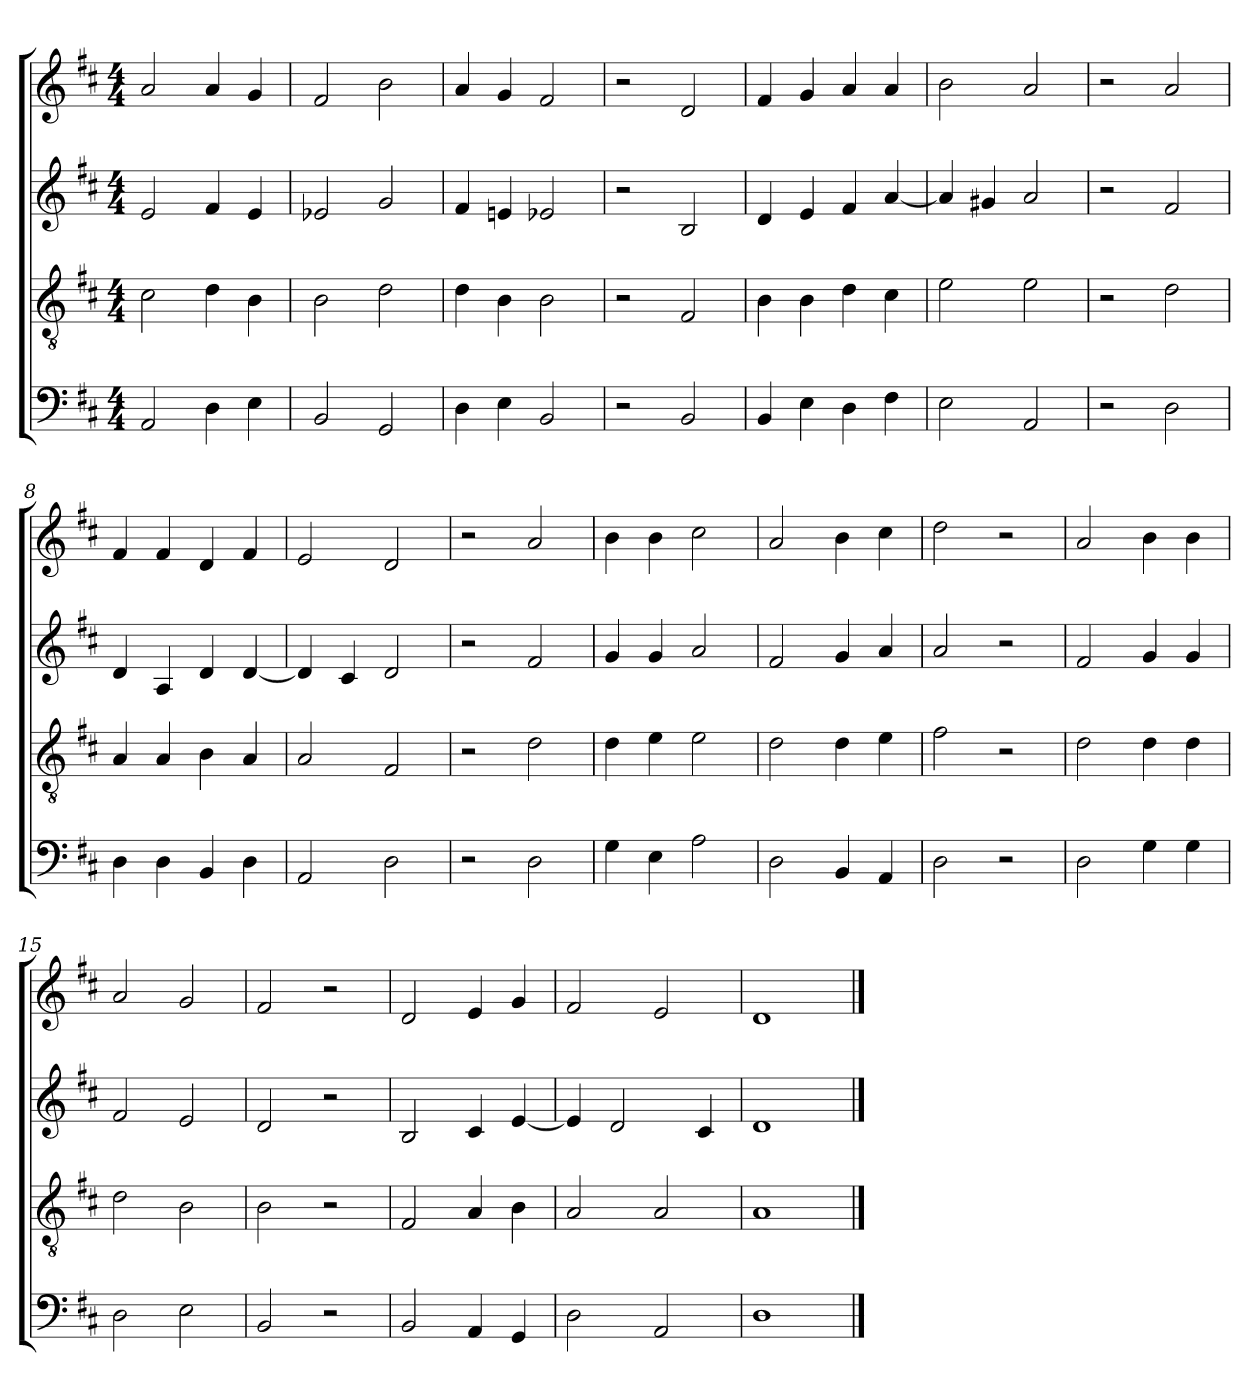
**kern	**kern	**kern	**kern
*part4	*part3	*part2	*part1
*staff4	*staff3	*staff2	*staff1
*clefF4	*clefGv2	*clefG2	*clefG2
*k[f#c#]	*k[f#c#]	*k[f#c#]	*k[f#c#]
*M4/4	*M4/4	*M4/4	*M4/4
=1	=1	=1	=1
2AA	2c#	2e	2a
4D	4d	4f#	4a
4E	4B	4e	4g
=2	=2	=2	=2
2BB	2B	2e-X	2f#
2GG	2d	2g	2b
=3	=3	=3	=3
4D	4d	4f#	4a
4E	4B	4en	4g
2BB	2B	2e-X	2f#
=4	=4	=4	=4
2r	2r	2r	2r
2BB	2F#	2B	2d
=5	=5	=5	=5
4BB	4B	4d	4f#
4E	4B	4e	4g
4D	4d	4f#	4a
4F#	4c#	[4a	4a
=6	=6	=6	=6
2E	2e	4a]	2b
.	.	4g#X	.
2AA	2e	2a	2a
=7	=7	=7	=7
2r	2r	2r	2r
2D	2d	2f#	2a
=8	=8	=8	=8
4D	4A	4d	4f#
4D	4A	4A	4f#
4BB	4B	4d	4d
4D	4A	[4d	4f#
=9	=9	=9	=9
2AA	2A	4d]	2e
.	.	4c#	.
2D	2F#	2d	2d
!!LO:LB:g=z
=10	=10	=10	=10
2r	2r	2r	2r
2D	2d	2f#	2a
=11	=11	=11	=11
4G	4d	4g	4b
4E	4e	4g	4b
2A	2e	2a	2cc#
=12	=12	=12	=12
2D	2d	2f#	2a
4BB	4d	4g	4b
4AA	4e	4a	4cc#
=13	=13	=13	=13
2D	2f#	2a	2dd
2r	2r	2r	2r
=14	=14	=14	=14
2D	2d	2f#	2a
4G	4d	4g	4b
4G	4d	4g	4b
=15	=15	=15	=15
2D	2d	2f#	2a
2E	2B	2e	2g
=16	=16	=16	=16
2BB	2B	2d	2f#
2r	2r	2r	2r
=17	=17	=17	=17
2BB	2F#	2B	2d
4AA	4A	4c#	4e
4GG	4B	[4e	4g
=18	=18	=18	=18
2D	2A	4e]	2f#
.	.	2d	.
2AA	2A	.	2e
.	.	4c#	.
=19	=19	=19	=19
1D	1A	1d	1d
==	==	==	==
*-	*-	*-	*-
